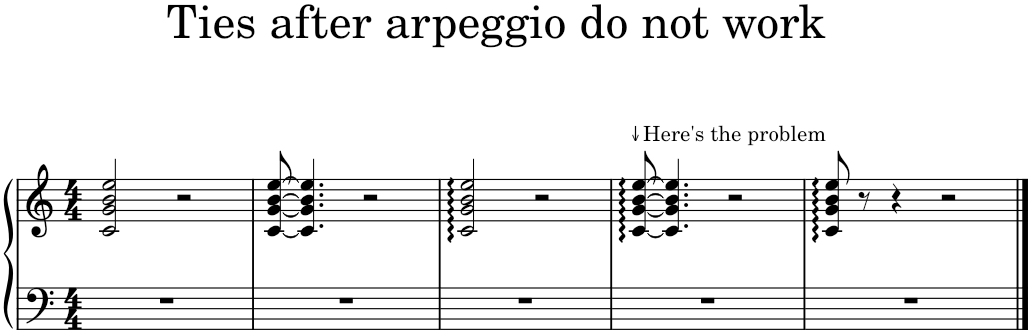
**kern	**kern
*part1	*part1
*staff2	*staff1
*I"Piano	*
*I'Pno.	*
*clefF4	*clefG2
*k[]	*k[]
*M4/4	*M4/4
=1	=1
1r	2c/ 2g/ 2b/ 2ee/
.	2r
=2	=2
1r	[8c/ [8g/ [8b/ [8ee/
.	4.c/] 4.g/] 4.b/] 4.ee/]
.	2r
=3	=3
1r	2c/:: 2g/:: 2b/:: 2ee/::
.	2r
=4	=4
!	!LO:TX:a:t=↓Here's the problem
1r	[8c/:: [8g/:: [8b/:: [8ee/::
.	4.c/] 4.g/] 4.b/] 4.ee/]
.	2r
=5	=5
1r	8c/:: 8g/:: 8b/:: 8ee/::
.	8r
.	4r
.	2r
==	==
*-	*-
